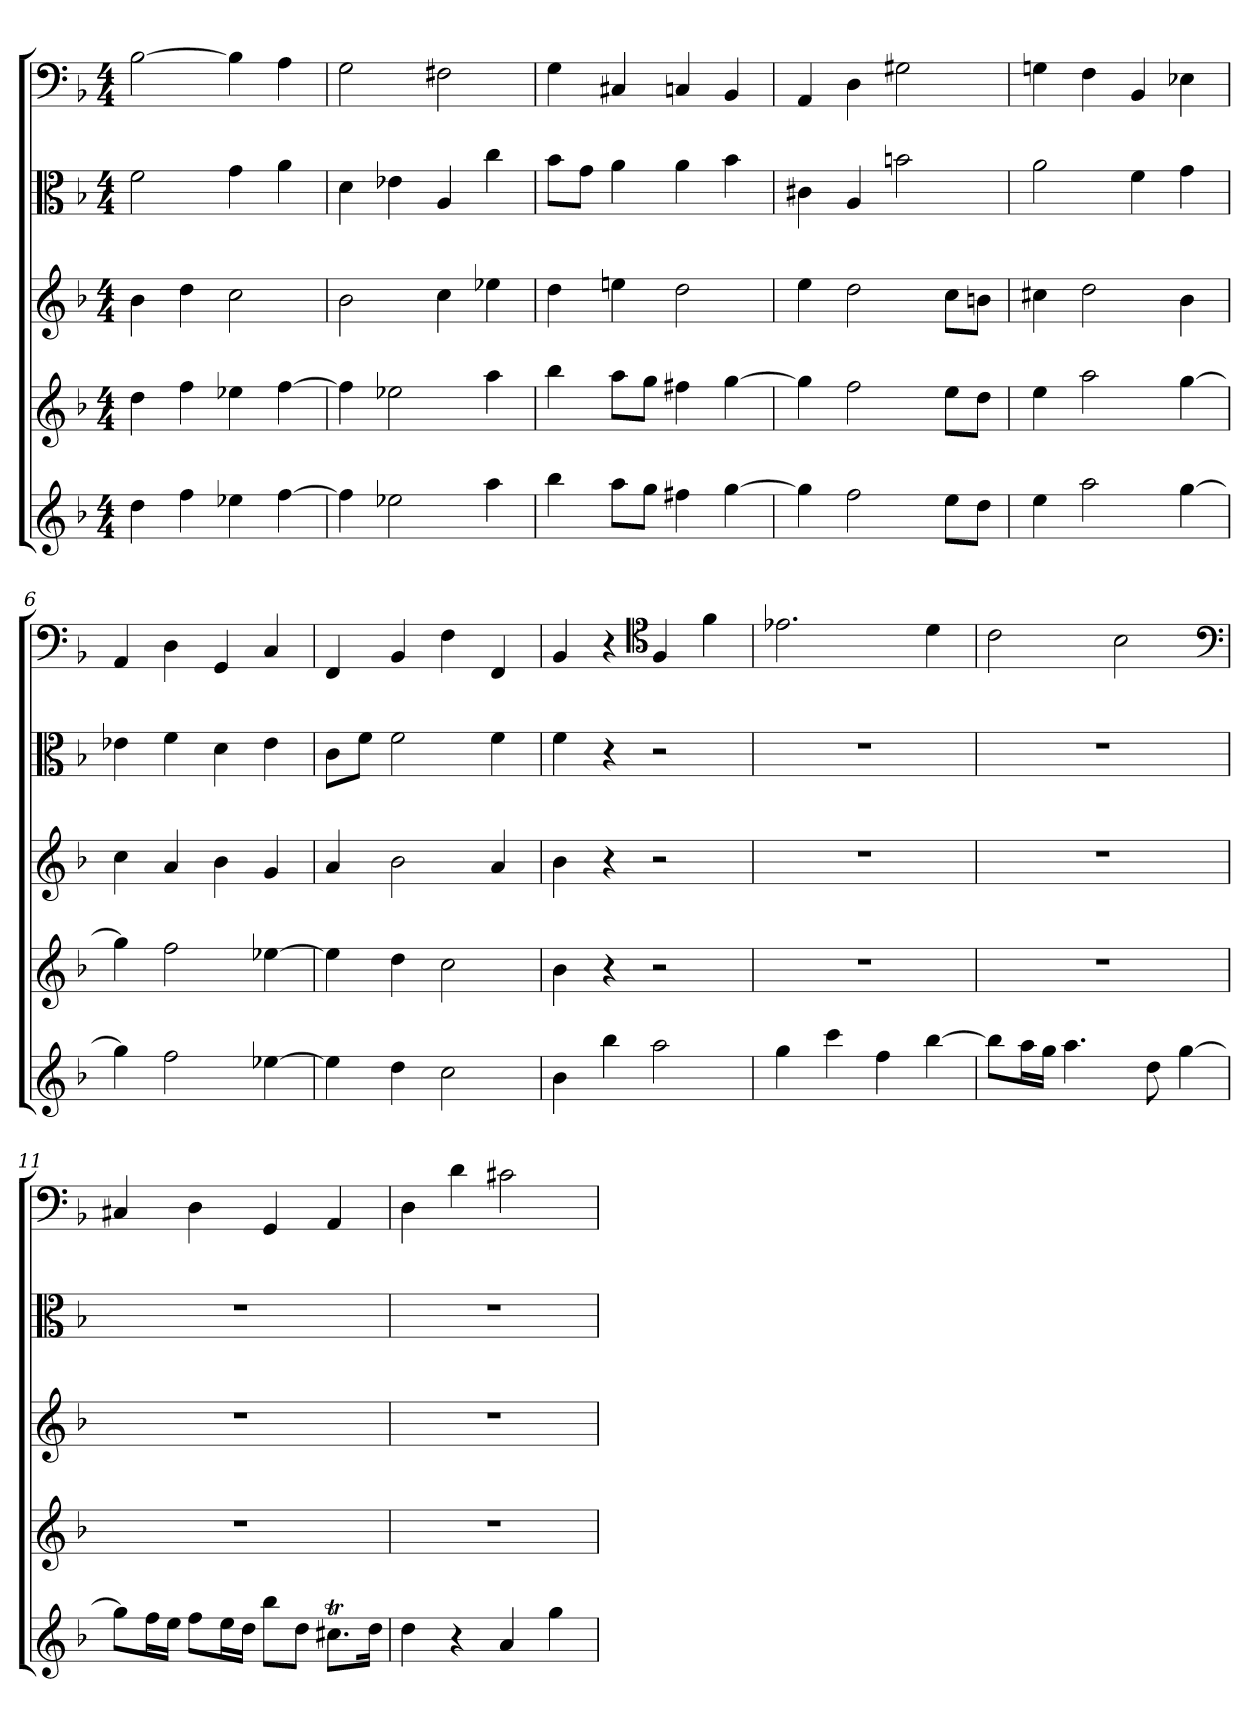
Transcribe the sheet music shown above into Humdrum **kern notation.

**kern	**kern	**kern	**kern	**kern
*part5	*part4	*part3	*part2	*part1
*staff5	*staff4	*staff3	*staff2	*staff1
*clefG2	*clefG2	*clefG2	*clefC3	*clefF4
*k[b-]	*k[b-]	*k[b-]	*k[b-]	*k[b-]
*d:	*d:	*d:	*d:	*d:
*M4/4	*M4/4	*M4/4	*M4/4	*M4/4
=1	=1	=1	=1	=1
4dd\	4dd\	4b-\	2f\	[2B-\
4ff\	4ff\	4dd\	.	.
4ee-X\	4ee-X\	2cc\	4g\	4B-\]
[4ff\	[4ff\	.	4a\	4A\
=2	=2	=2	=2	=2
4ff\]	4ff\]	2b-\	4d\	2G\
2ee-X\	2ee-X\	.	4e-X\	.
.	.	4cc\	4A/	2F#X\
4aa\	4aa\	4ee-X\	4cc\	.
=3	=3	=3	=3	=3
4bb-\	4bb-\	4dd\	8b-\L	4G\
.	.	.	8g\J	.
8aa\L	8aa\L	4een\	4a\	4C#X/
8gg\J	8gg\J	.	.	.
4ff#X\	4ff#X\	2dd\	4a\	4Cn/
[4gg\	[4gg\	.	4b-\	4BB-/
=4	=4	=4	=4	=4
4gg\]	4gg\]	4ee\	4c#X\	4AA/
2ff\	2ff\	2dd\	4A/	4D\
.	.	.	2bn\	2G#X\
8ee\L	8ee\L	8cc\L	.	.
8dd\J	8dd\J	8bn\J	.	.
=5	=5	=5	=5	=5
4ee\	4ee\	4cc#X\	2a\	4Gn\
2aa\	2aa\	2dd\	.	4F\
.	.	.	4f\	4BB-/
[4gg\	[4gg\	4b-\	4g\	4E-X\
=6	=6	=6	=6	=6
4gg\]	4gg\]	4cc\	4e-X\	4AA/
2ff\	2ff\	4a/	4f\	4D\
.	.	4b-\	4d\	4GG/
[4ee-X\	[4ee-X\	4g/	4e-\	4C/
=7	=7	=7	=7	=7
4ee-\]	4ee-\]	4a/	8c\L	4FF/
.	.	.	8f\J	.
4dd\	4dd\	2b-\	2f\	4BB-/
2cc\	2cc\	.	.	4F\
.	.	4a/	4f\	4FF/
=8	=8	=8	=8	=8
4b-\	4b-\	4b-\	4f\	4BB-/
4bb-\	4r	4r	4r	4r
*	*	*	*	*clefC4
2aa\	2r	2r	2r	4F/
.	.	.	.	4f\
=9	=9	=9	=9	=9
4gg\	1r	1r	1r	2.e-X\
4ccc\	.	.	.	.
4ff\	.	.	.	.
[4bb-\	.	.	.	4d\
=10	=10	=10	=10	=10
8bb-\L]	1r	1r	1r	2c\
16aa\L	.	.	.	.
16gg\JJ	.	.	.	.
4.aa\	.	.	.	.
.	.	.	.	2B-\
8dd\	.	.	.	.
[4gg\	.	.	.	.
*	*	*	*	*clefF4
=11	=11	=11	=11	=11
8gg\L]	1r	1r	1r	4C#X/
16ff\L	.	.	.	.
16ee\JJ	.	.	.	.
8ff\L	.	.	.	4D\
16ee\L	.	.	.	.
16dd\JJ	.	.	.	.
8bb-\L	.	.	.	4GG/
8dd\J	.	.	.	.
8.cc#Xt\L	.	.	.	4AA/
16dd\Jk	.	.	.	.
=12	=12	=12	=12	=12
4dd\	1r	1r	1r	4D\
4r	.	.	.	4d\
4a/	.	.	.	2c#X\
4gg\	.	.	.	.
=	=	=	=	=
*-	*-	*-	*-	*-
